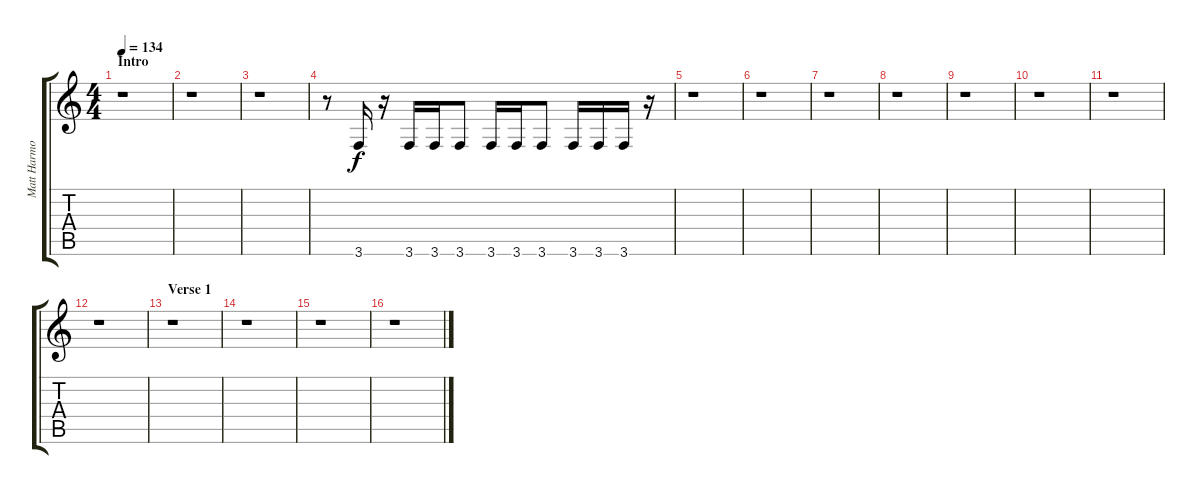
\track ("Matt Harmonics" "Matt Harmo") {instrument guitarharmonics}
\staff {score tabs}
\tuning (E4 B3 G3 D3 A2 D2) {hide}
\ts (4 4)
\section ("" "Intro")
\tempo 134
\clef g2
\ks c
r.1{dy f instrument guitarharmonics} |
r.1 |
r.1 |
r.8 3.6.16 r.16 3.6.16 3.6.16 3.6.8 3.6.16 3.6.16 3.6.8 3.6.16 3.6.16 3.6.16 r.16 |
r.1 |
r.1 |
r.1 |
r.1 |
r.1 |
r.1 |
r.1 |
r.1 |
\section ("" "Verse 1")
r.1 |
r.1 |
r.1 |
r.1
